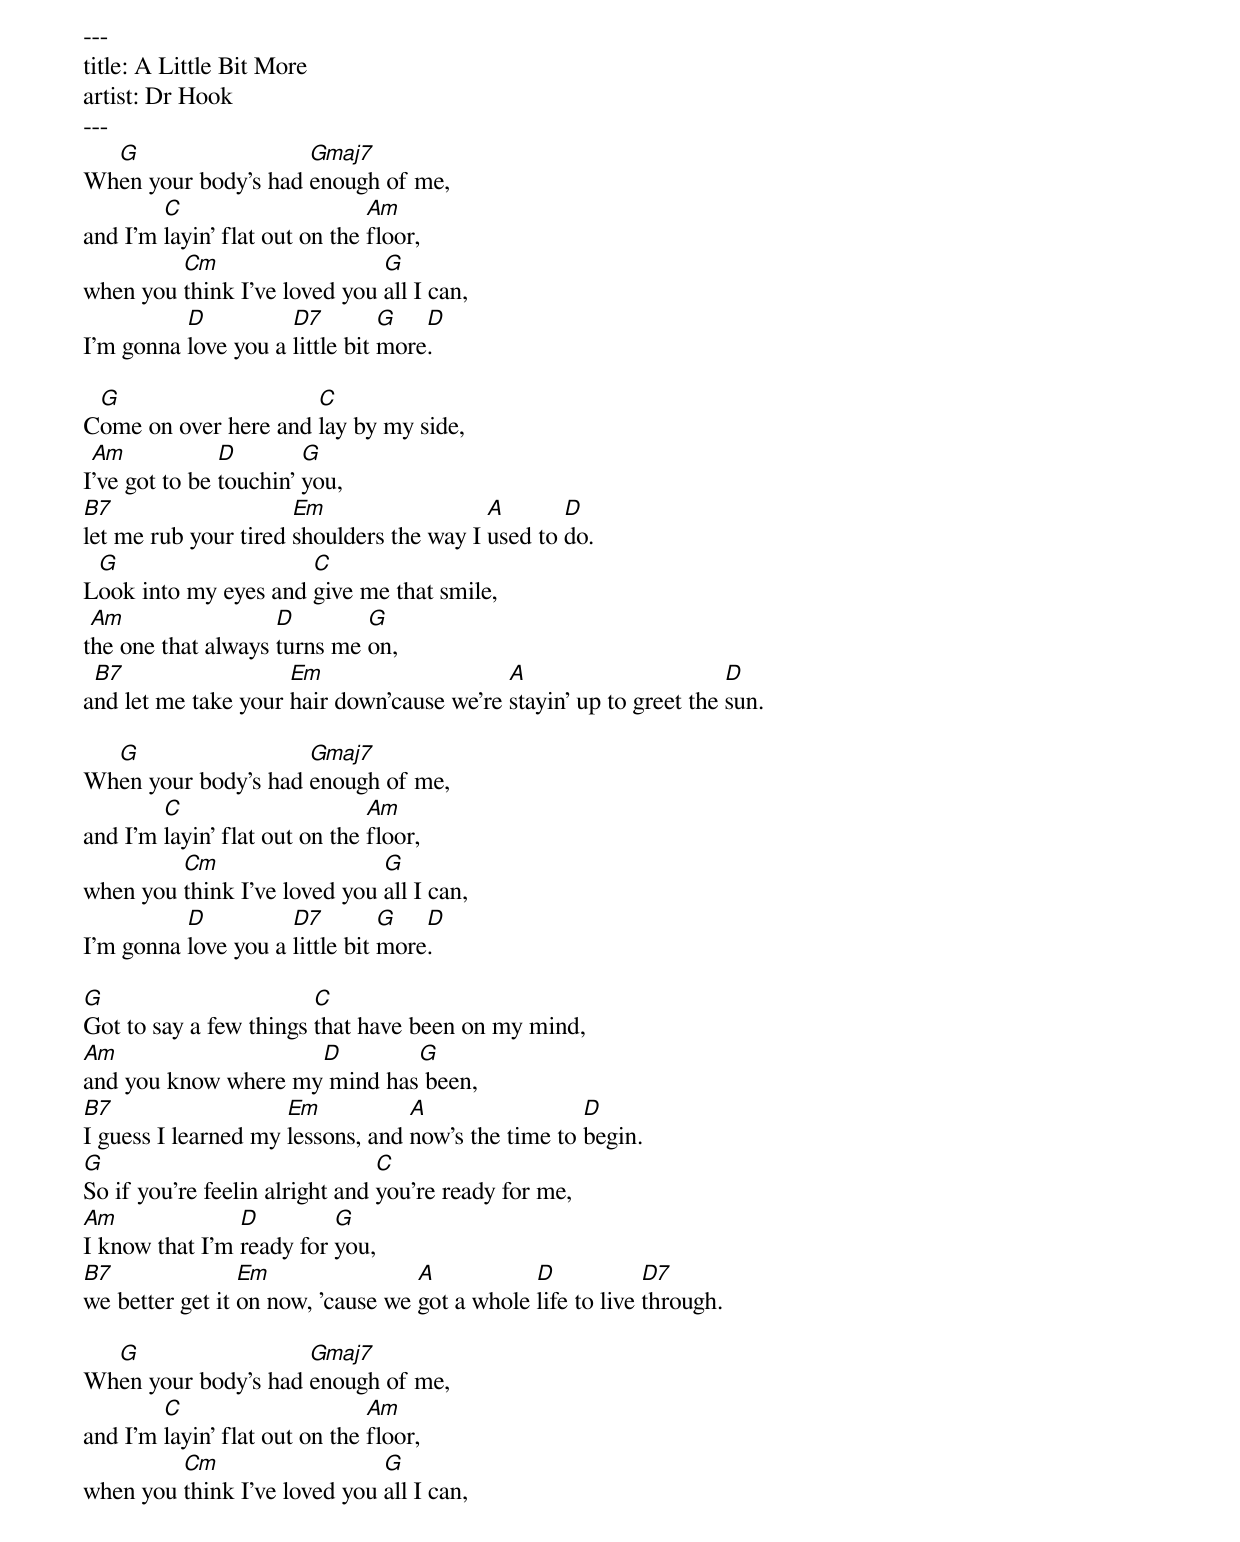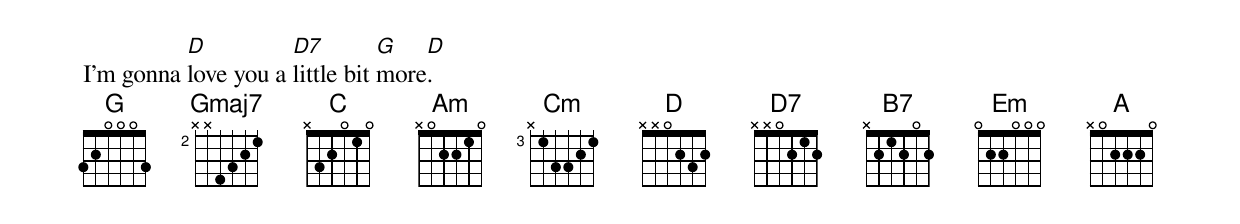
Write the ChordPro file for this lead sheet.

---
title: A Little Bit More
artist: Dr Hook
---
Wh[G]en your body's had [Gmaj7]enough of me,
and I'm [C]layin' flat out on the [Am]floor,
when you [Cm]think I've loved you [G]all I can,
I'm gonna [D]love you a [D7]little bit [G]more[D].

C[G]ome on over here and [C]lay by my side,
I[Am]'ve got to be [D]touchin' [G]you,
[B7]let me rub your tired [Em]shoulders the way I [A]used to [D]do.
L[G]ook into my eyes and [C]give me that smile,
t[Am]he one that always [D]turns me [G]on,
a[B7]nd let me take your [Em]hair down'cause we're [A]stayin' up to greet the [D]sun.

Wh[G]en your body's had [Gmaj7]enough of me,
and I'm [C]layin' flat out on the [Am]floor,
when you [Cm]think I've loved you [G]all I can,
I'm gonna [D]love you a [D7]little bit [G]more[D].

[G]Got to say a few things [C]that have been on my mind,
[Am]and you know where my[D] mind has[G] been,
[B7]I guess I learned my [Em]lessons, and [A]now's the time to [D]begin.
[G]So if you're feelin alright and [C]you're ready for me,
[Am]I know that I'm [D]ready for [G]you,
[B7]we better get it [Em]on now, 'cause we [A]got a whole [D]life to live [D7]through.

Wh[G]en your body's had [Gmaj7]enough of me,
and I'm [C]layin' flat out on the [Am]floor,
when you [Cm]think I've loved you [G]all I can,
I'm gonna [D]love you a [D7]little bit [G]more[D].
